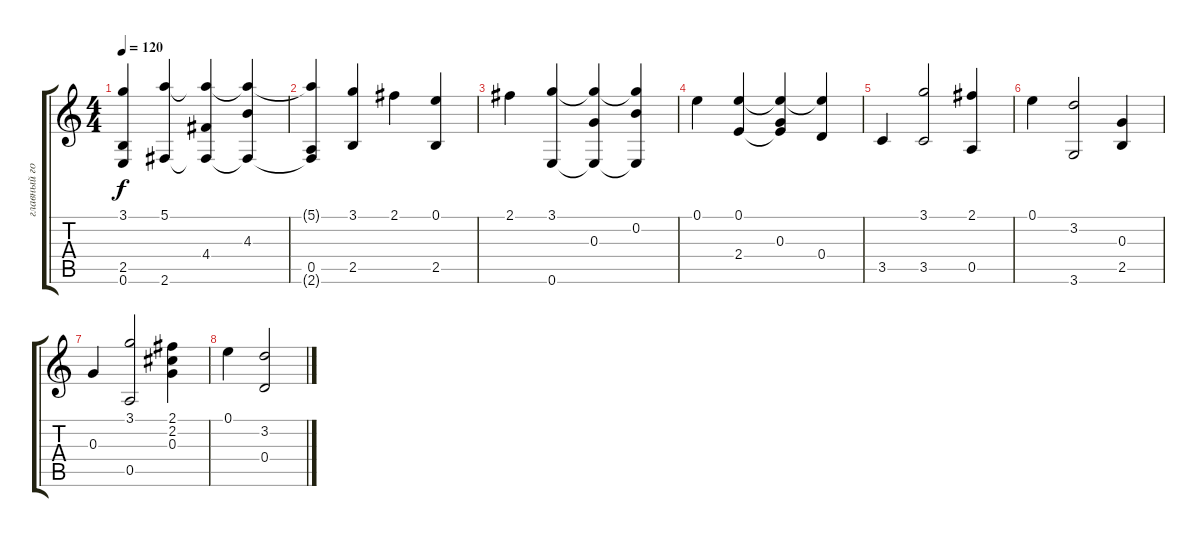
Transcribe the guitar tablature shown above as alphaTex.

\track ("главный голос" "главный го") {instrument acousticguitarsteel}
\staff {score tabs}
\tuning (E4 B3 G3 D3 A2 E2) {hide}
\ts (4 4)
\tempo 120
\clef g2
\ks c
(3.1{t} 2.5{t} 0.6).4{dy f} (5.1 2.6).4 (5.1{t} 4.4 2.6{t}).4 (5.1{t} 4.3 2.6{t}).4 |
(5.1{t} 0.5 2.6{t}).4 (3.1 2.5).4 2.1.4 (0.1 2.5).4 |
2.1.4 (3.1 0.6).4 (3.1{t} 0.3 0.6{t}).4 (3.1{t} 0.2 0.6{t}).4 |
0.1.4 (0.1 2.4).4 (0.1{t} 0.3 2.4{t}).4 (0.1{t} 0.4).4 |
3.5.4 (3.1 3.5).2 (2.1 0.5).4 |
0.1.4 (3.2 3.6).2 (0.3 2.5).4 |
0.3.4 (3.1 0.5).2 (2.1 2.2 0.3).4 |
0.1.4 (3.2 0.4).2
